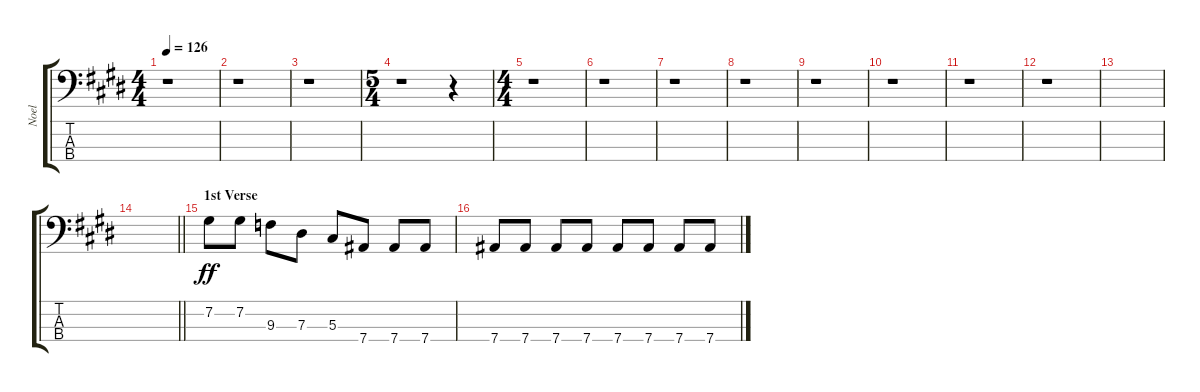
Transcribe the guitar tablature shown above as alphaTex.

\track ("Noel" "Noel") {instrument electricbassfinger}
\staff {score tabs}
\tuning (Gb2 Db2 Ab1 Eb1) {hide}
\ts (4 4)
\tempo 126
\clef f4
\ks e
r.1{dy ff} |
r.1 |
r.1 |
\ts (5 4)
r.1 r.4 |
\ts (4 4)
r.1 |
r.1 |
r.1 |
r.1 |
r.1 |
r.1 |
r.1 |
r.1 |
|
\barLineRight lightlight
|
\section ("" "1st Verse")
7.2.8 7.2.8 9.3.8 7.3.8 5.3.8 7.4.8 7.4.8 7.4.8 |
7.4.8 7.4.8 7.4.8 7.4.8 7.4.8 7.4.8 7.4.8 7.4.8
